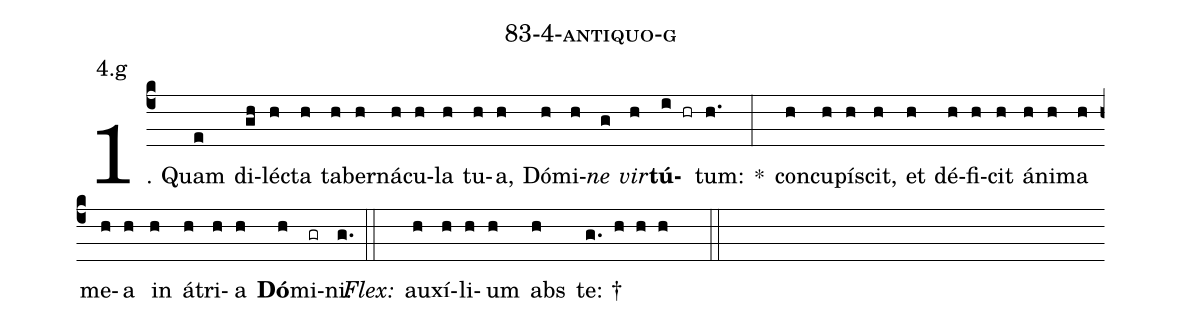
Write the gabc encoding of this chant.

name: 83-4-antiquo-g;
annotation: 4.g;
%%
(c4)1. Quam(e) di(gh)léc(h)ta(h) ta(h)ber(h)ná(h)cu(h)la(h) tu(h)a,(h) Dó(h)mi(h)<i>ne</i>(g) <i>vir</i>(h)<b>tú</b>(i hr)tum:(h.) *(:) con(h)cu(h)pí(h)scit,(h) et(h) dé(h)fi(h)cit(h) á(h)ni(h)ma(h) me(h)a(h) in(h) á(h)tri(h)a(h) <b>Dó</b>(h)mi(gr)ni.(g.) (::)
<i>Flex:</i>()  au(h)xí(h)li(h)um(h) abs(h) te: †(g. h h h  ::)
